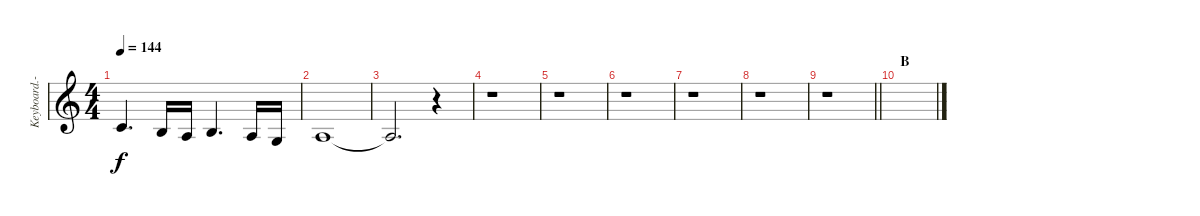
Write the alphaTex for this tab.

\track ("Keyboard.-I" "Keyboard.-") {instrument synthbrass1}
\staff {score}
\tuning (E4 B3 G3 D3 A2 E2 B1) {hide}
\ts (4 4)
\tempo 144
\clef g2
\ks c
1.2.4{d dy f} 0.2.16 2.3.16 0.2.4{d} 2.3.16 0.3.16 |
2.3.1 |
2.3{t}.2{d} r.4 |
r.1 |
r.1 |
r.1 |
r.1 |
r.1 |
\barLineRight lightlight
r.1 |
\section ("" "B")
